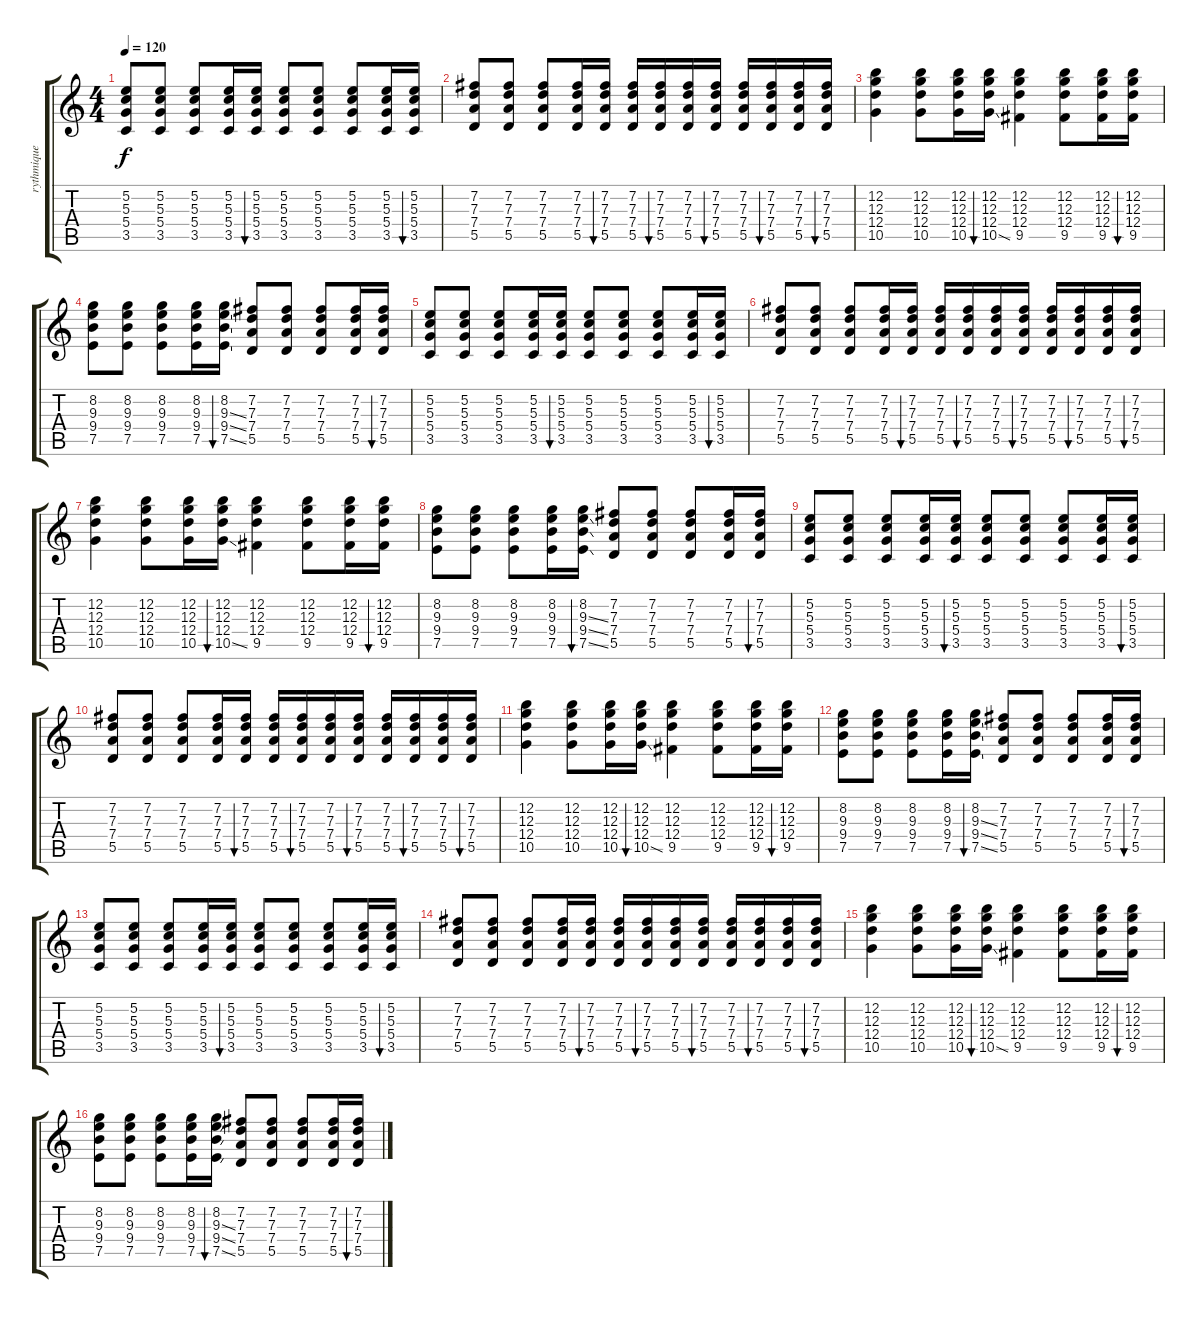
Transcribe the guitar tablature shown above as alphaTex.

\track ("rythmique" "rythmique") {instrument electricguitarclean}
\staff {score tabs}
\tuning (E4 B3 G3 D3 A2 E2) {hide}
\ts (4 4)
\tempo 120
\clef g2
\ks c
(5.2 5.3 5.4 3.5).8{dy f} (5.2 5.3 5.4 3.5).8 (5.2 5.3 5.4 3.5).8 (5.2 5.3 5.4 3.5).16 (5.2 5.3 5.4 3.5).16{bu 60} (5.2 5.3 5.4 3.5).8 (5.2 5.3 5.4 3.5).8 (5.2 5.3 5.4 3.5).8 (5.2 5.3 5.4 3.5).16 (5.2 5.3 5.4 3.5).16{bu 60} |
(7.2 7.3 7.4 5.5).8 (7.2 7.3 7.4 5.5).8 (7.2 7.3 7.4 5.5).8 (7.2 7.3 7.4 5.5).16 (7.2 7.3 7.4 5.5).16{bu 60} (7.2 7.3 7.4 5.5).16 (7.2 7.3 7.4 5.5).16{bu 60} (7.2 7.3 7.4 5.5).16 (7.2 7.3 7.4 5.5).16{bu 60} (7.2 7.3 7.4 5.5).16 (7.2 7.3 7.4 5.5).16{bu 60} (7.2 7.3 7.4 5.5).16 (7.2 7.3 7.4 5.5).16{bu 60} |
(12.2 12.3 12.4 10.5).4 (12.2 12.3 12.4 10.5).8 (12.2 12.3 12.4 10.5).16 (12.2 12.3 12.4 10.5{ss}).16{bu 60} (12.2 12.3 12.4 9.5).4 (12.2 12.3 12.4 9.5).8 (12.2 12.3 12.4 9.5).16 (12.2 12.3 12.4 9.5).16{bu 60} |
(8.2 9.3 9.4 7.5).8 (8.2 9.3 9.4 7.5).8 (8.2 9.3 9.4 7.5).8 (8.2 9.3 9.4 7.5).16 (8.2 9.3{ss} 9.4{ss} 7.5{ss}).16{bu 60} (7.2 7.3 7.4 5.5).8 (7.2 7.3 7.4 5.5).8 (7.2 7.3 7.4 5.5).8 (7.2 7.3 7.4 5.5).16 (7.2 7.3 7.4 5.5).16{bu 60} |
(5.2 5.3 5.4 3.5).8 (5.2 5.3 5.4 3.5).8 (5.2 5.3 5.4 3.5).8 (5.2 5.3 5.4 3.5).16 (5.2 5.3 5.4 3.5).16{bu 60} (5.2 5.3 5.4 3.5).8 (5.2 5.3 5.4 3.5).8 (5.2 5.3 5.4 3.5).8 (5.2 5.3 5.4 3.5).16 (5.2 5.3 5.4 3.5).16{bu 60} |
(7.2 7.3 7.4 5.5).8 (7.2 7.3 7.4 5.5).8 (7.2 7.3 7.4 5.5).8 (7.2 7.3 7.4 5.5).16 (7.2 7.3 7.4 5.5).16{bu 60} (7.2 7.3 7.4 5.5).16 (7.2 7.3 7.4 5.5).16{bu 60} (7.2 7.3 7.4 5.5).16 (7.2 7.3 7.4 5.5).16{bu 60} (7.2 7.3 7.4 5.5).16 (7.2 7.3 7.4 5.5).16{bu 60} (7.2 7.3 7.4 5.5).16 (7.2 7.3 7.4 5.5).16{bu 60} |
(12.2 12.3 12.4 10.5).4 (12.2 12.3 12.4 10.5).8 (12.2 12.3 12.4 10.5).16 (12.2 12.3 12.4 10.5{ss}).16{bu 60} (12.2 12.3 12.4 9.5).4 (12.2 12.3 12.4 9.5).8 (12.2 12.3 12.4 9.5).16 (12.2 12.3 12.4 9.5).16{bu 60} |
(8.2 9.3 9.4 7.5).8 (8.2 9.3 9.4 7.5).8 (8.2 9.3 9.4 7.5).8 (8.2 9.3 9.4 7.5).16 (8.2 9.3{ss} 9.4{ss} 7.5{ss}).16{bu 60} (7.2 7.3 7.4 5.5).8 (7.2 7.3 7.4 5.5).8 (7.2 7.3 7.4 5.5).8 (7.2 7.3 7.4 5.5).16 (7.2 7.3 7.4 5.5).16{bu 60} |
(5.2 5.3 5.4 3.5).8 (5.2 5.3 5.4 3.5).8 (5.2 5.3 5.4 3.5).8 (5.2 5.3 5.4 3.5).16 (5.2 5.3 5.4 3.5).16{bu 60} (5.2 5.3 5.4 3.5).8 (5.2 5.3 5.4 3.5).8 (5.2 5.3 5.4 3.5).8 (5.2 5.3 5.4 3.5).16 (5.2 5.3 5.4 3.5).16{bu 60} |
(7.2 7.3 7.4 5.5).8 (7.2 7.3 7.4 5.5).8 (7.2 7.3 7.4 5.5).8 (7.2 7.3 7.4 5.5).16 (7.2 7.3 7.4 5.5).16{bu 60} (7.2 7.3 7.4 5.5).16 (7.2 7.3 7.4 5.5).16{bu 60} (7.2 7.3 7.4 5.5).16 (7.2 7.3 7.4 5.5).16{bu 60} (7.2 7.3 7.4 5.5).16 (7.2 7.3 7.4 5.5).16{bu 60} (7.2 7.3 7.4 5.5).16 (7.2 7.3 7.4 5.5).16{bu 60} |
(12.2 12.3 12.4 10.5).4 (12.2 12.3 12.4 10.5).8 (12.2 12.3 12.4 10.5).16 (12.2 12.3 12.4 10.5{ss}).16{bu 60} (12.2 12.3 12.4 9.5).4 (12.2 12.3 12.4 9.5).8 (12.2 12.3 12.4 9.5).16 (12.2 12.3 12.4 9.5).16{bu 60} |
(8.2 9.3 9.4 7.5).8 (8.2 9.3 9.4 7.5).8 (8.2 9.3 9.4 7.5).8 (8.2 9.3 9.4 7.5).16 (8.2 9.3{ss} 9.4{ss} 7.5{ss}).16{bu 60} (7.2 7.3 7.4 5.5).8 (7.2 7.3 7.4 5.5).8 (7.2 7.3 7.4 5.5).8 (7.2 7.3 7.4 5.5).16 (7.2 7.3 7.4 5.5).16{bu 60} |
(5.2 5.3 5.4 3.5).8 (5.2 5.3 5.4 3.5).8 (5.2 5.3 5.4 3.5).8 (5.2 5.3 5.4 3.5).16 (5.2 5.3 5.4 3.5).16{bu 60} (5.2 5.3 5.4 3.5).8 (5.2 5.3 5.4 3.5).8 (5.2 5.3 5.4 3.5).8 (5.2 5.3 5.4 3.5).16 (5.2 5.3 5.4 3.5).16{bu 60} |
(7.2 7.3 7.4 5.5).8 (7.2 7.3 7.4 5.5).8 (7.2 7.3 7.4 5.5).8 (7.2 7.3 7.4 5.5).16 (7.2 7.3 7.4 5.5).16{bu 60} (7.2 7.3 7.4 5.5).16 (7.2 7.3 7.4 5.5).16{bu 60} (7.2 7.3 7.4 5.5).16 (7.2 7.3 7.4 5.5).16{bu 60} (7.2 7.3 7.4 5.5).16 (7.2 7.3 7.4 5.5).16{bu 60} (7.2 7.3 7.4 5.5).16 (7.2 7.3 7.4 5.5).16{bu 60} |
(12.2 12.3 12.4 10.5).4 (12.2 12.3 12.4 10.5).8 (12.2 12.3 12.4 10.5).16 (12.2 12.3 12.4 10.5{ss}).16{bu 60} (12.2 12.3 12.4 9.5).4 (12.2 12.3 12.4 9.5).8 (12.2 12.3 12.4 9.5).16 (12.2 12.3 12.4 9.5).16{bu 60} |
(8.2 9.3 9.4 7.5).8 (8.2 9.3 9.4 7.5).8 (8.2 9.3 9.4 7.5).8 (8.2 9.3 9.4 7.5).16 (8.2 9.3{ss} 9.4{ss} 7.5{ss}).16{bu 60} (7.2 7.3 7.4 5.5).8 (7.2 7.3 7.4 5.5).8 (7.2 7.3 7.4 5.5).8 (7.2 7.3 7.4 5.5).16 (7.2 7.3 7.4 5.5).16{bu 60}
